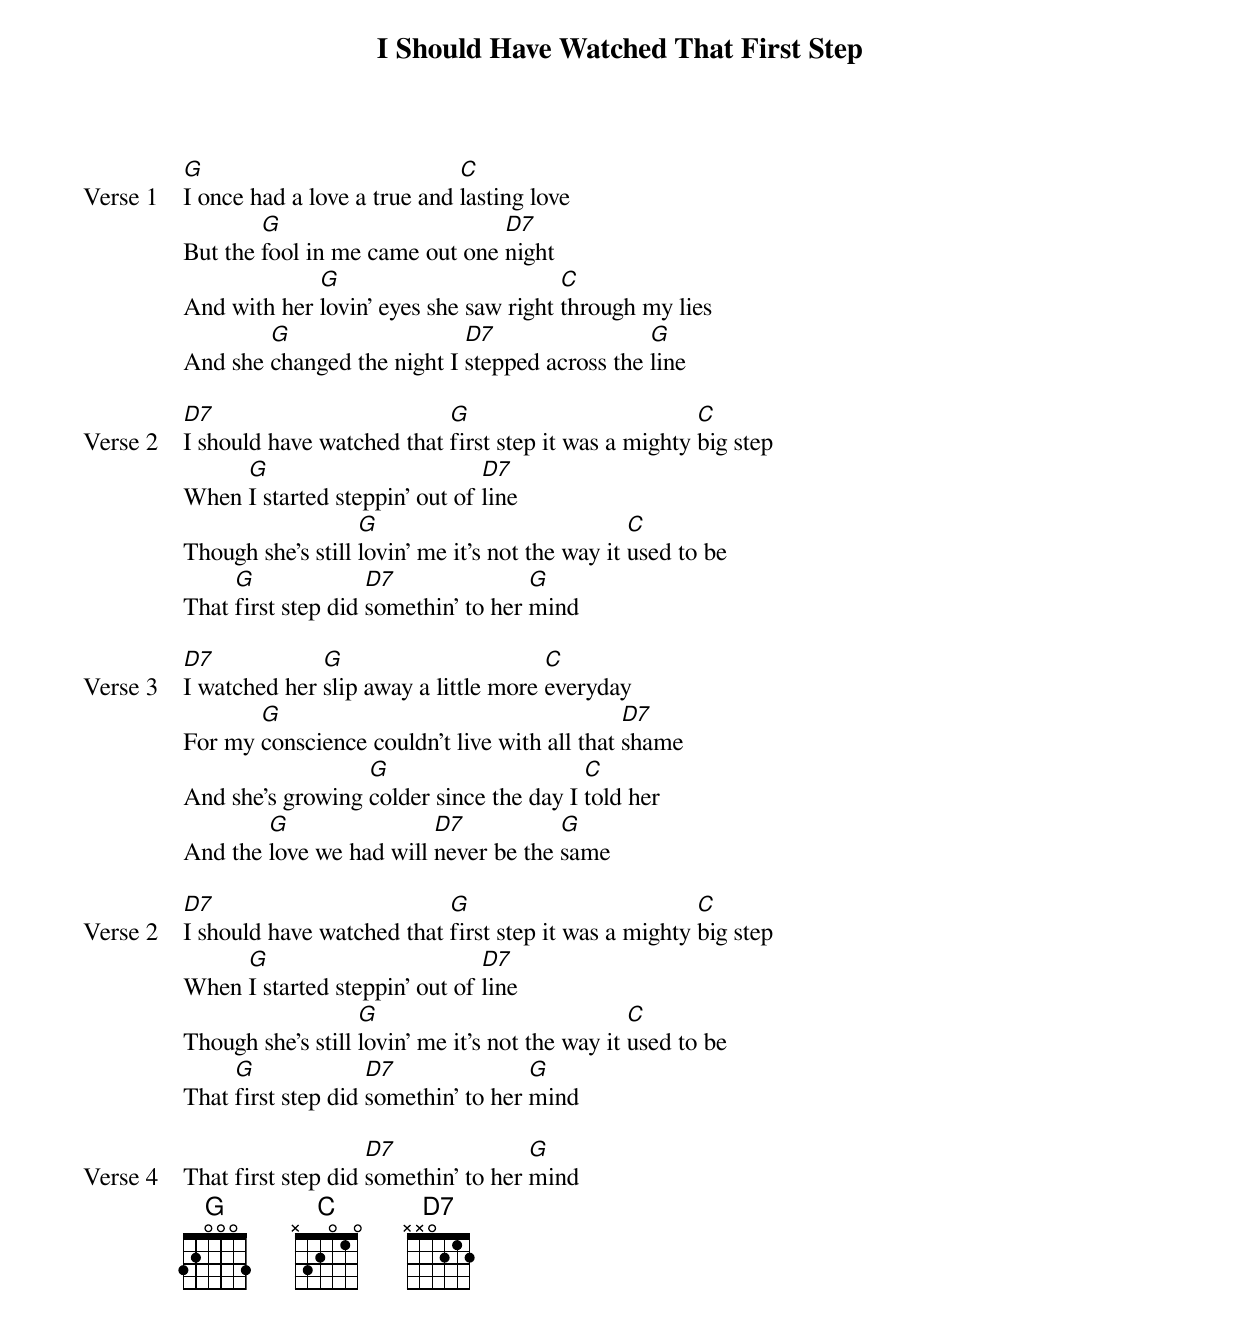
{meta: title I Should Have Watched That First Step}
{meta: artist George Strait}
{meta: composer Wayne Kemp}

{start_of_verse: Verse 1}
[G]I once had a love a true and [C]lasting love
But the [G]fool in me came out one [D7]night
And with her [G]lovin' eyes she saw right [C]through my lies
And she [G]changed the night I [D7]stepped across the [G]line
{end_of_verse}

{start_of_verse: Verse 2}
[D7]I should have watched that [G]first step it was a mighty [C]big step
When [G]I started steppin' out of [D7]line
Though she's still [G]lovin’ me it's not the way it [C]used to be
That [G]first step did [D7]somethin' to her [G]mind
{end_of_verse}

{start_of_verse: Verse 3}
[D7]I watched her [G]slip away a little more [C]everyday
For my [G]conscience couldn't live with all that [D7]shame
And she's growing [G]colder since the day I [C]told her
And the [G]love we had will [D7]never be the [G]same
{end_of_verse}

{start_of_verse: Verse 2}
[D7]I should have watched that [G]first step it was a mighty [C]big step
When [G]I started steppin' out of [D7]line
Though she's still [G]lovin’ me it's not the way it [C]used to be
That [G]first step did [D7]somethin' to her [G]mind
{end_of_verse}

{start_of_verse: Verse 4}
That first step did [D7]somethin' to her [G]mind
{end_of_verse}
